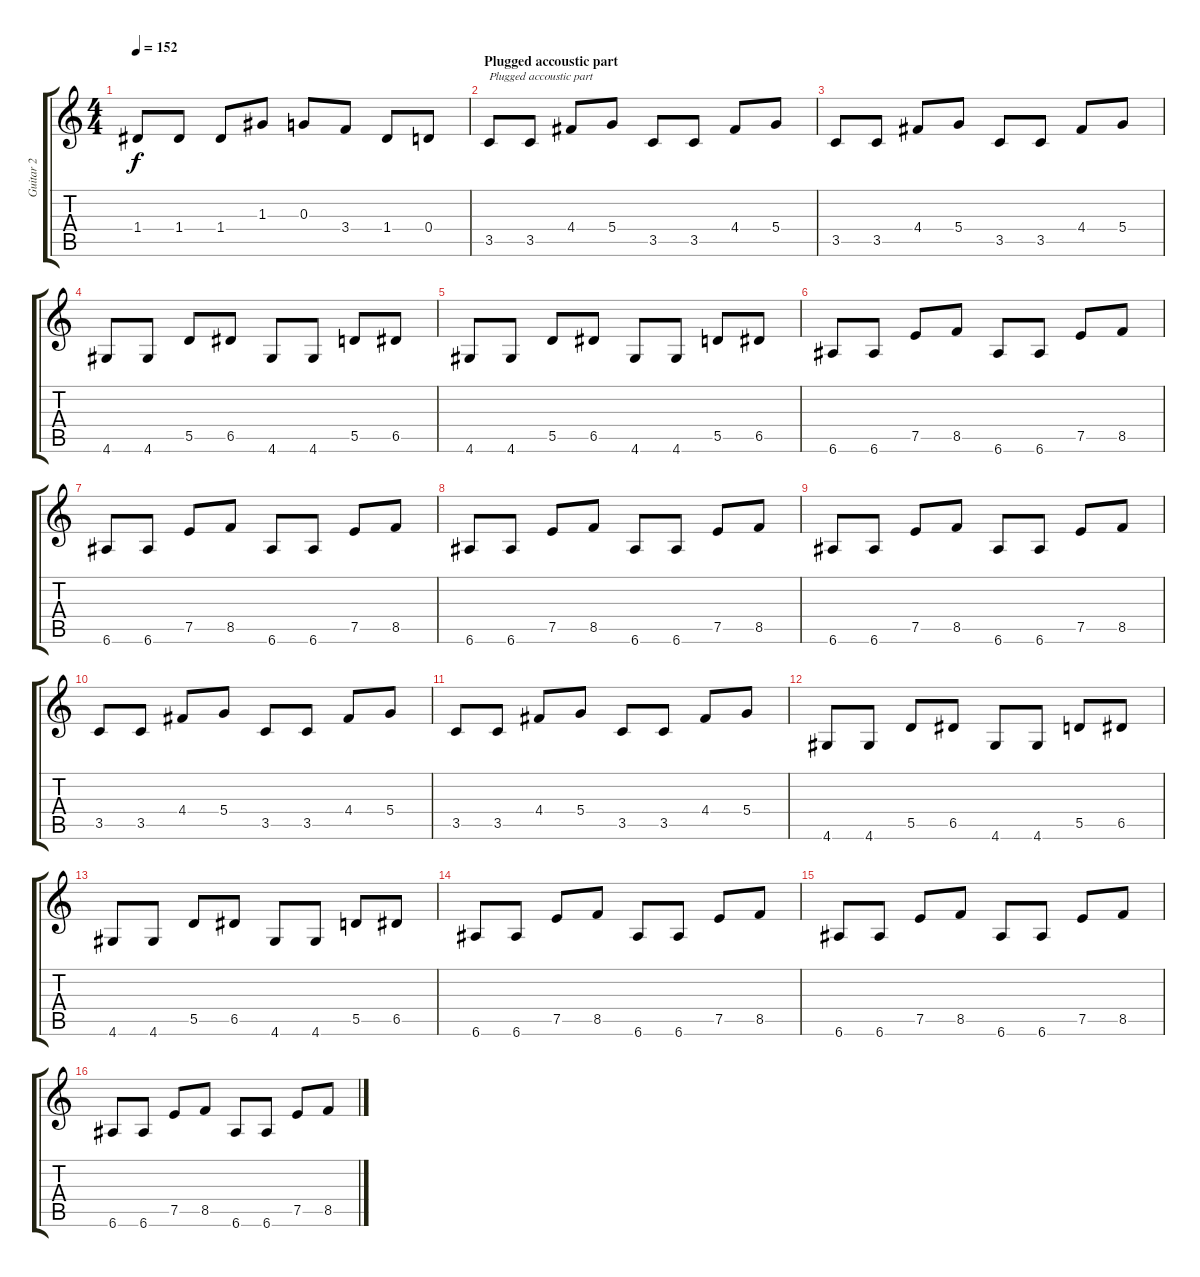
\track ("Guitar 2" "Guitar 2") {instrument overdrivenguitar}
\staff {score tabs}
\tuning (E4 B3 G3 D3 A2 E2) {hide}
\ts (4 4)
\tempo 152
\clef g2
\ks c
1.4.8{dy f} 1.4.8 1.4.8 1.3.8 0.3.8 3.4.8 1.4.8 0.4.8 |
\section ("" "Plugged accoustic part")
3.5.8{txt "Plugged accoustic part"} 3.5.8 4.4.8 5.4.8 3.5.8 3.5.8 4.4.8 5.4.8 |
3.5.8 3.5.8 4.4.8 5.4.8 3.5.8 3.5.8 4.4.8 5.4.8 |
4.6.8 4.6.8 5.5.8 6.5.8 4.6.8 4.6.8 5.5.8 6.5.8 |
4.6.8 4.6.8 5.5.8 6.5.8 4.6.8 4.6.8 5.5.8 6.5.8 |
6.6.8 6.6.8 7.5.8 8.5.8 6.6.8 6.6.8 7.5.8 8.5.8 |
6.6.8 6.6.8 7.5.8 8.5.8 6.6.8 6.6.8 7.5.8 8.5.8 |
6.6.8 6.6.8 7.5.8 8.5.8 6.6.8 6.6.8 7.5.8 8.5.8 |
6.6.8 6.6.8 7.5.8 8.5.8 6.6.8 6.6.8 7.5.8 8.5.8 |
3.5.8 3.5.8 4.4.8 5.4.8 3.5.8 3.5.8 4.4.8 5.4.8 |
3.5.8 3.5.8 4.4.8 5.4.8 3.5.8 3.5.8 4.4.8 5.4.8 |
4.6.8 4.6.8 5.5.8 6.5.8 4.6.8 4.6.8 5.5.8 6.5.8 |
4.6.8 4.6.8 5.5.8 6.5.8 4.6.8 4.6.8 5.5.8 6.5.8 |
6.6.8 6.6.8 7.5.8 8.5.8 6.6.8 6.6.8 7.5.8 8.5.8 |
6.6.8 6.6.8 7.5.8 8.5.8 6.6.8 6.6.8 7.5.8 8.5.8 |
6.6.8 6.6.8 7.5.8 8.5.8 6.6.8 6.6.8 7.5.8 8.5.8
